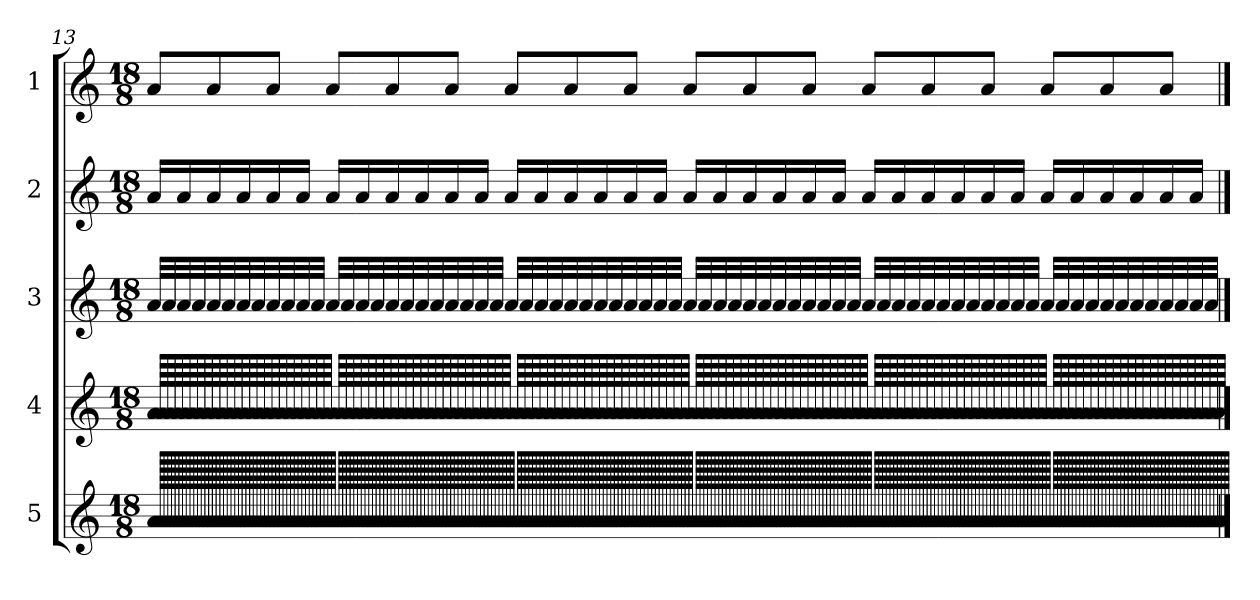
**kern	**kern	**kern	**kern	**kern
*part5	*part4	*part3	*part2	*part1
*staff5	*staff4	*staff3	*staff2	*staff1
*I"5	*I"4	*I"3	*I"2	*I"1
!!LO:PB:g=z
*clefG2	*clefG2	*clefG2	*clefG2	*clefG2
*k[]	*k[]	*k[]	*k[]	*k[]
*M18/8	*M18/8	*M18/8	*M18/8	*M18/8
=13	=13	=13	=13	=13
128a/LLLLL	64a/LLLL	32a/LLL	16a/LL	8a/L
128a/	.	.	.	.
128a/	64a/	.	.	.
128a/	.	.	.	.
128a/	64a/	32a/	.	.
128a/	.	.	.	.
128a/	64a/	.	.	.
128a/	.	.	.	.
128a/	64a/	32a/	16a/	.
128a/	.	.	.	.
128a/	64a/	.	.	.
128a/	.	.	.	.
128a/	64a/	32a/	.	.
128a/	.	.	.	.
128a/	64a/	.	.	.
128a/	.	.	.	.
128a/	64a/	32a/	16a/	8a/
128a/	.	.	.	.
128a/	64a/	.	.	.
128a/	.	.	.	.
128a/	64a/	32a/	.	.
128a/	.	.	.	.
128a/	64a/	.	.	.
128a/	.	.	.	.
128a/	64a/	32a/	16a/	.
128a/	.	.	.	.
128a/	64a/	.	.	.
128a/	.	.	.	.
128a/	64a/	32a/	.	.
128a/	.	.	.	.
128a/	64a/	.	.	.
128a/	.	.	.	.
128a/	64a/	32a/	16a/	8a/J
128a/	.	.	.	.
128a/	64a/	.	.	.
128a/	.	.	.	.
128a/	64a/	32a/	.	.
128a/	.	.	.	.
128a/	64a/	.	.	.
128a/	.	.	.	.
128a/	64a/	32a/	16a/JJ	.
128a/	.	.	.	.
128a/	64a/	.	.	.
128a/	.	.	.	.
128a/	64a/	32a/JJJ	.	.
128a/	.	.	.	.
128a/	64a/JJJJ	.	.	.
128a/JJJJJ	.	.	.	.
128a/LLLLL	64a/LLLL	32a/LLL	16a/LL	8a/L
128a/	.	.	.	.
128a/	64a/	.	.	.
128a/	.	.	.	.
128a/	64a/	32a/	.	.
128a/	.	.	.	.
128a/	64a/	.	.	.
128a/	.	.	.	.
128a/	64a/	32a/	16a/	.
128a/	.	.	.	.
128a/	64a/	.	.	.
128a/	.	.	.	.
128a/	64a/	32a/	.	.
128a/	.	.	.	.
128a/	64a/	.	.	.
128a/	.	.	.	.
128a/	64a/	32a/	16a/	8a/
128a/	.	.	.	.
128a/	64a/	.	.	.
128a/	.	.	.	.
128a/	64a/	32a/	.	.
128a/	.	.	.	.
128a/	64a/	.	.	.
128a/	.	.	.	.
128a/	64a/	32a/	16a/	.
128a/	.	.	.	.
128a/	64a/	.	.	.
128a/	.	.	.	.
128a/	64a/	32a/	.	.
128a/	.	.	.	.
128a/	64a/	.	.	.
128a/	.	.	.	.
128a/	64a/	32a/	16a/	8a/J
128a/	.	.	.	.
128a/	64a/	.	.	.
128a/	.	.	.	.
128a/	64a/	32a/	.	.
128a/	.	.	.	.
128a/	64a/	.	.	.
128a/	.	.	.	.
128a/	64a/	32a/	16a/JJ	.
128a/	.	.	.	.
128a/	64a/	.	.	.
128a/	.	.	.	.
128a/	64a/	32a/JJJ	.	.
128a/	.	.	.	.
128a/	64a/JJJJ	.	.	.
128a/JJJJJ	.	.	.	.
128a/LLLLL	64a/LLLL	32a/LLL	16a/LL	8a/L
128a/	.	.	.	.
128a/	64a/	.	.	.
128a/	.	.	.	.
128a/	64a/	32a/	.	.
128a/	.	.	.	.
128a/	64a/	.	.	.
128a/	.	.	.	.
128a/	64a/	32a/	16a/	.
128a/	.	.	.	.
128a/	64a/	.	.	.
128a/	.	.	.	.
128a/	64a/	32a/	.	.
128a/	.	.	.	.
128a/	64a/	.	.	.
128a/	.	.	.	.
128a/	64a/	32a/	16a/	8a/
128a/	.	.	.	.
128a/	64a/	.	.	.
128a/	.	.	.	.
128a/	64a/	32a/	.	.
128a/	.	.	.	.
128a/	64a/	.	.	.
128a/	.	.	.	.
128a/	64a/	32a/	16a/	.
128a/	.	.	.	.
128a/	64a/	.	.	.
128a/	.	.	.	.
128a/	64a/	32a/	.	.
128a/	.	.	.	.
128a/	64a/	.	.	.
128a/	.	.	.	.
128a/	64a/	32a/	16a/	8a/J
128a/	.	.	.	.
128a/	64a/	.	.	.
128a/	.	.	.	.
128a/	64a/	32a/	.	.
128a/	.	.	.	.
128a/	64a/	.	.	.
128a/	.	.	.	.
128a/	64a/	32a/	16a/JJ	.
128a/	.	.	.	.
128a/	64a/	.	.	.
128a/	.	.	.	.
128a/	64a/	32a/JJJ	.	.
128a/	.	.	.	.
128a/	64a/JJJJ	.	.	.
128a/JJJJJ	.	.	.	.
128a/LLLLL	64a/LLLL	32a/LLL	16a/LL	8a/L
128a/	.	.	.	.
128a/	64a/	.	.	.
128a/	.	.	.	.
128a/	64a/	32a/	.	.
128a/	.	.	.	.
128a/	64a/	.	.	.
128a/	.	.	.	.
128a/	64a/	32a/	16a/	.
128a/	.	.	.	.
128a/	64a/	.	.	.
128a/	.	.	.	.
128a/	64a/	32a/	.	.
128a/	.	.	.	.
128a/	64a/	.	.	.
128a/	.	.	.	.
128a/	64a/	32a/	16a/	8a/
128a/	.	.	.	.
128a/	64a/	.	.	.
128a/	.	.	.	.
128a/	64a/	32a/	.	.
128a/	.	.	.	.
128a/	64a/	.	.	.
128a/	.	.	.	.
128a/	64a/	32a/	16a/	.
128a/	.	.	.	.
128a/	64a/	.	.	.
128a/	.	.	.	.
128a/	64a/	32a/	.	.
128a/	.	.	.	.
128a/	64a/	.	.	.
128a/	.	.	.	.
128a/	64a/	32a/	16a/	8a/J
128a/	.	.	.	.
128a/	64a/	.	.	.
128a/	.	.	.	.
128a/	64a/	32a/	.	.
128a/	.	.	.	.
128a/	64a/	.	.	.
128a/	.	.	.	.
128a/	64a/	32a/	16a/JJ	.
128a/	.	.	.	.
128a/	64a/	.	.	.
128a/	.	.	.	.
128a/	64a/	32a/JJJ	.	.
128a/	.	.	.	.
128a/	64a/JJJJ	.	.	.
128a/JJJJJ	.	.	.	.
128a/LLLLL	64a/LLLL	32a/LLL	16a/LL	8a/L
128a/	.	.	.	.
128a/	64a/	.	.	.
128a/	.	.	.	.
128a/	64a/	32a/	.	.
128a/	.	.	.	.
128a/	64a/	.	.	.
128a/	.	.	.	.
128a/	64a/	32a/	16a/	.
128a/	.	.	.	.
128a/	64a/	.	.	.
128a/	.	.	.	.
128a/	64a/	32a/	.	.
128a/	.	.	.	.
128a/	64a/	.	.	.
128a/	.	.	.	.
128a/	64a/	32a/	16a/	8a/
128a/	.	.	.	.
128a/	64a/	.	.	.
128a/	.	.	.	.
128a/	64a/	32a/	.	.
128a/	.	.	.	.
128a/	64a/	.	.	.
128a/	.	.	.	.
128a/	64a/	32a/	16a/	.
128a/	.	.	.	.
128a/	64a/	.	.	.
128a/	.	.	.	.
128a/	64a/	32a/	.	.
128a/	.	.	.	.
128a/	64a/	.	.	.
128a/	.	.	.	.
128a/	64a/	32a/	16a/	8a/J
128a/	.	.	.	.
128a/	64a/	.	.	.
128a/	.	.	.	.
128a/	64a/	32a/	.	.
128a/	.	.	.	.
128a/	64a/	.	.	.
128a/	.	.	.	.
128a/	64a/	32a/	16a/JJ	.
128a/	.	.	.	.
128a/	64a/	.	.	.
128a/	.	.	.	.
128a/	64a/	32a/JJJ	.	.
128a/	.	.	.	.
128a/	64a/JJJJ	.	.	.
128a/JJJJJ	.	.	.	.
128a/LLLLL	64a/LLLL	32a/LLL	16a/LL	8a/L
128a/	.	.	.	.
128a/	64a/	.	.	.
128a/	.	.	.	.
128a/	64a/	32a/	.	.
128a/	.	.	.	.
128a/	64a/	.	.	.
128a/	.	.	.	.
128a/	64a/	32a/	16a/	.
128a/	.	.	.	.
128a/	64a/	.	.	.
128a/	.	.	.	.
128a/	64a/	32a/	.	.
128a/	.	.	.	.
128a/	64a/	.	.	.
128a/	.	.	.	.
128a/	64a/	32a/	16a/	8a/
128a/	.	.	.	.
128a/	64a/	.	.	.
128a/	.	.	.	.
128a/	64a/	32a/	.	.
128a/	.	.	.	.
128a/	64a/	.	.	.
128a/	.	.	.	.
128a/	64a/	32a/	16a/	.
128a/	.	.	.	.
128a/	64a/	.	.	.
128a/	.	.	.	.
128a/	64a/	32a/	.	.
128a/	.	.	.	.
128a/	64a/	.	.	.
128a/	.	.	.	.
128a/	64a/	32a/	16a/	8a/J
128a/	.	.	.	.
128a/	64a/	.	.	.
128a/	.	.	.	.
128a/	64a/	32a/	.	.
128a/	.	.	.	.
128a/	64a/	.	.	.
128a/	.	.	.	.
128a/	64a/	32a/	16a/JJ	.
128a/	.	.	.	.
128a/	64a/	.	.	.
128a/	.	.	.	.
128a/	64a/	32a/JJJ	.	.
128a/	.	.	.	.
128a/	64a/JJJJ	.	.	.
128a/JJJJJ	.	.	.	.
==	==	==	==	==
*-	*-	*-	*-	*-
